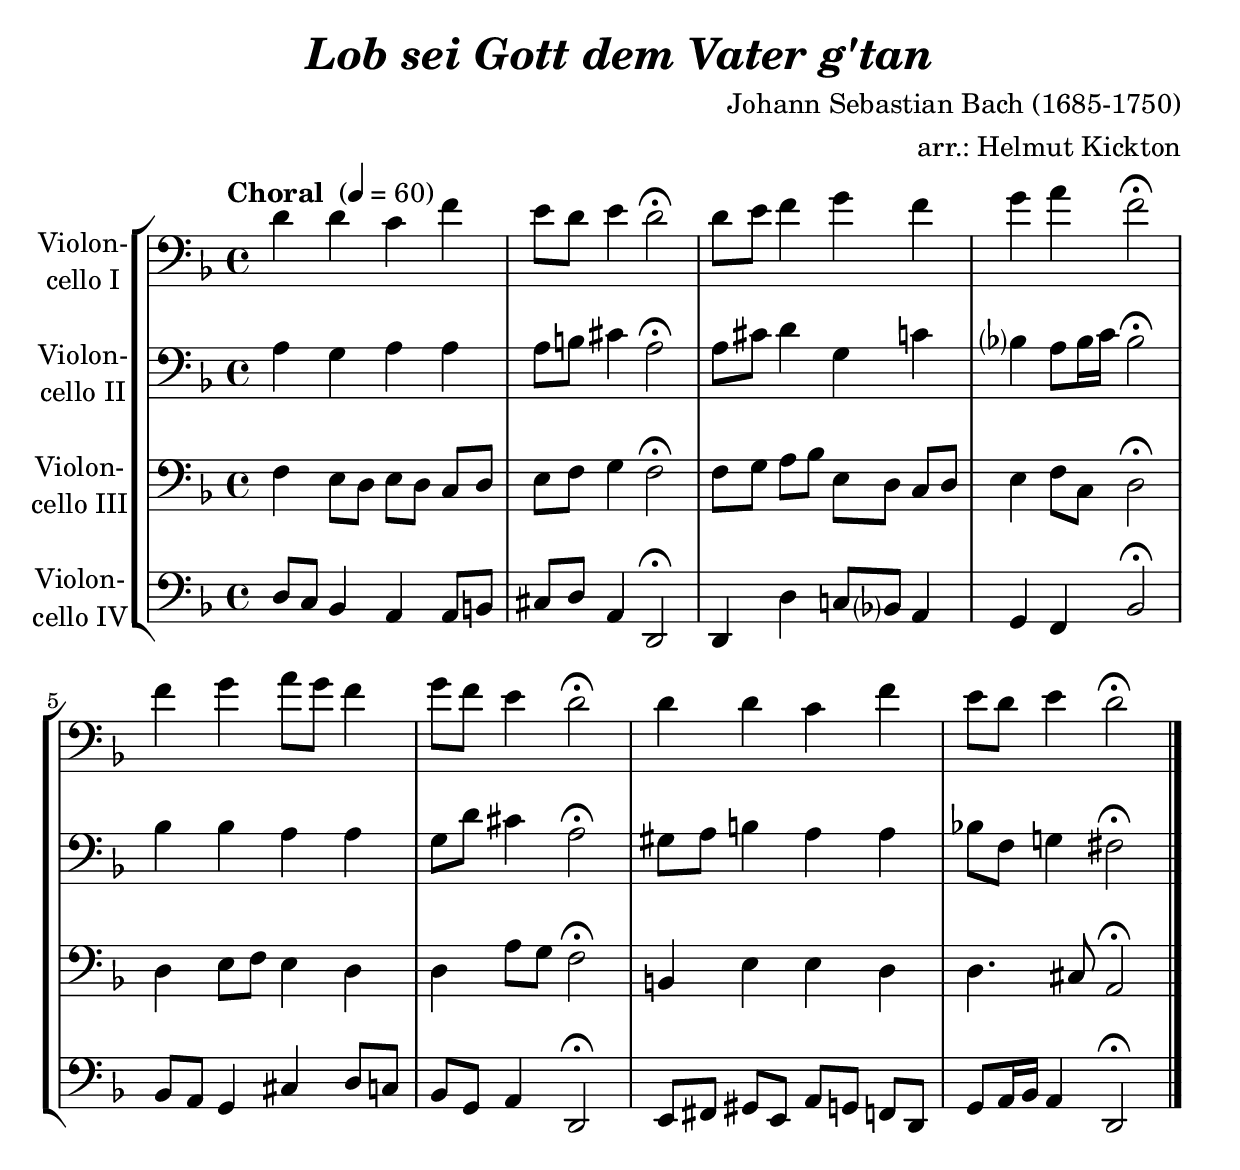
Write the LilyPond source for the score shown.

\version "2.18.2"
\include "deutsch.ly"
  
#(set-global-staff-size 24)

\header {
  title     = \markup \bold \italic "Lob sei Gott dem Vater g'tan"
  composer  = "Johann Sebastian Bach (1685-1750)"
  arranger  = "arr.: Helmut Kickton"
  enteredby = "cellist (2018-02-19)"
%  piece     = ""
}

voiceconsts = {
  \key f \minor
  \time 4/4
  \clef "bass"
%  \numericTimeSignature
  \compressFullBarRests
  % Set default beaming for all staves
 \set Timing.beamExceptions = #'()
 \set Timing.baseMoment     = #(ly:make-moment 1 4)
 \set Timing.beatStructure  = #'(1 1 1 1)
  \tempo "Choral " 4=60
}

micl = "clarinet"
mifl = "flute"
miob = "oboe"
mifh = "french horn"
misx = "tenor sax"
mist = "string ensemble 1"
miba = "cello"

va = \relative c' {
  \voiceconsts

  f4 f es as
  g8 f g4 f2\fermata
  f8 g as4 b as
  b c as2\fermata

  as4 b c8 b as4
  b8 as g4 f2\fermata
  f4 f es as
  g8 f g4 f2\fermata \bar "|."
}

vb = \relative c' {
  \voiceconsts

  c4 b c c
  c8 d e4 c2\fermata
  c8 e f4 b, es
  des? c8 des16 es des2\fermata

  des4 des c c
  b8 f' e4 c2\fermata
  h8 c d4 c c
  des!8 as b!4 a2\fermata \bar "|."
}

vc = \relative c' {
  \voiceconsts

  as4 g8 f g f es f
  g as b4 as2\fermata
  as8 b c des g, f es f
  g4 as8 es f2\fermata

  f4 g8 as g4 f
  f c'8 b as2\fermata
  d,4 g g f
  f4. e8 c2\fermata \bar "|."
}

vd = \relative c {
  \voiceconsts

  f8 es des4 c c8 d
  e f c4 f,2\fermata
  f4 f' es!8 des? c4
  b as des2\fermata

  des8 c b4 e f8 es
  des b c4 f,2\fermata
  g8 a h g c b as f
  b c16 des c4 f,2\fermata \bar "|."
}


music = \new StaffGroup <<
      \new Staff {
	\set Staff.midiInstrument = \miba
	\set Staff.instrumentName = \markup \center-column { "Violon-" "cello I" }
	\transpose f d { \va }
      }

      \new Staff {
	\set Staff.midiInstrument = \miba
	\set Staff.instrumentName = \markup \center-column { "Violon-" "cello II" }
	\transpose f d { \vb }
      }

      \new Staff {
	\set Staff.midiInstrument = \miba
	\set Staff.instrumentName = \markup \center-column { "Violon-" "cello III" }
	\transpose f d { \vc }
      }

      \new Staff {
	\set Staff.midiInstrument = \miba
	\set Staff.instrumentName = \markup \center-column { "Violon-" "cello IV" }
	\transpose f d { \vd }
      }
>>

\book {
  \score {
    \music
    \layout {}
  }

  \score {
    \unfoldRepeats \music

    \midi {
      \context {
        \Score
      }
    }
  }
}
